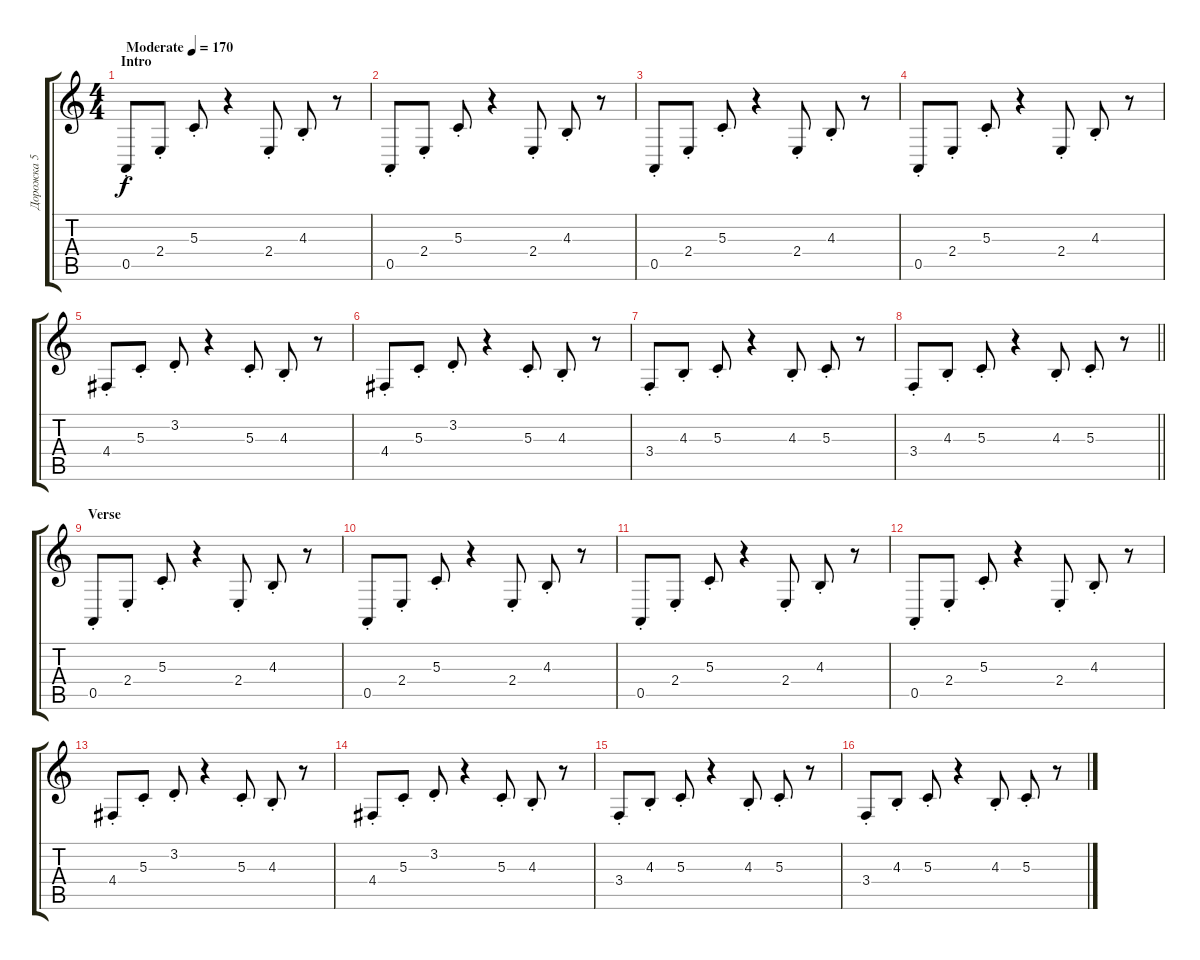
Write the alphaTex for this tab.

\track ("Дорожка 5" "Дорожка 5") {instrument pizzicatostrings}
\staff {score tabs}
\tuning (E4 B3 G3 D3 A2 E2) {hide}
\ts (4 4)
\section ("" "Intro")
\tempo (170 "Moderate")
\clef g2
\ks c
0.5{st}.8{dy f instrument pizzicatostrings} 2.4{st}.8 5.3{st}.8 r.4 2.4{st}.8 4.3{st}.8 r.8 |
0.5{st}.8 2.4{st}.8 5.3{st}.8 r.4 2.4{st}.8 4.3{st}.8 r.8 |
0.5{st}.8 2.4{st}.8 5.3{st}.8 r.4 2.4{st}.8 4.3{st}.8 r.8 |
0.5{st}.8 2.4{st}.8 5.3{st}.8 r.4 2.4{st}.8 4.3{st}.8 r.8 |
4.4{st}.8 5.3{st}.8 3.2{st}.8 r.4 5.3{st}.8 4.3{st}.8 r.8 |
4.4{st}.8 5.3{st}.8 3.2{st}.8 r.4 5.3{st}.8 4.3{st}.8 r.8 |
3.4{st}.8 4.3{st}.8 5.3{st}.8 r.4 4.3{st}.8 5.3{st}.8 r.8 |
\barLineRight lightlight
3.4{st}.8 4.3{st}.8 5.3{st}.8 r.4 4.3{st}.8 5.3{st}.8 r.8 |
\section ("" "Verse")
0.5{st}.8 2.4{st}.8 5.3{st}.8 r.4 2.4{st}.8 4.3{st}.8 r.8 |
0.5{st}.8 2.4{st}.8 5.3{st}.8 r.4 2.4{st}.8 4.3{st}.8 r.8 |
0.5{st}.8 2.4{st}.8 5.3{st}.8 r.4 2.4{st}.8 4.3{st}.8 r.8 |
0.5{st}.8 2.4{st}.8 5.3{st}.8 r.4 2.4{st}.8 4.3{st}.8 r.8 |
4.4{st}.8 5.3{st}.8 3.2{st}.8 r.4 5.3{st}.8 4.3{st}.8 r.8 |
4.4{st}.8 5.3{st}.8 3.2{st}.8 r.4 5.3{st}.8 4.3{st}.8 r.8 |
3.4{st}.8 4.3{st}.8 5.3{st}.8 r.4 4.3{st}.8 5.3{st}.8 r.8 |
3.4{st}.8 4.3{st}.8 5.3{st}.8 r.4 4.3{st}.8 5.3{st}.8 r.8
